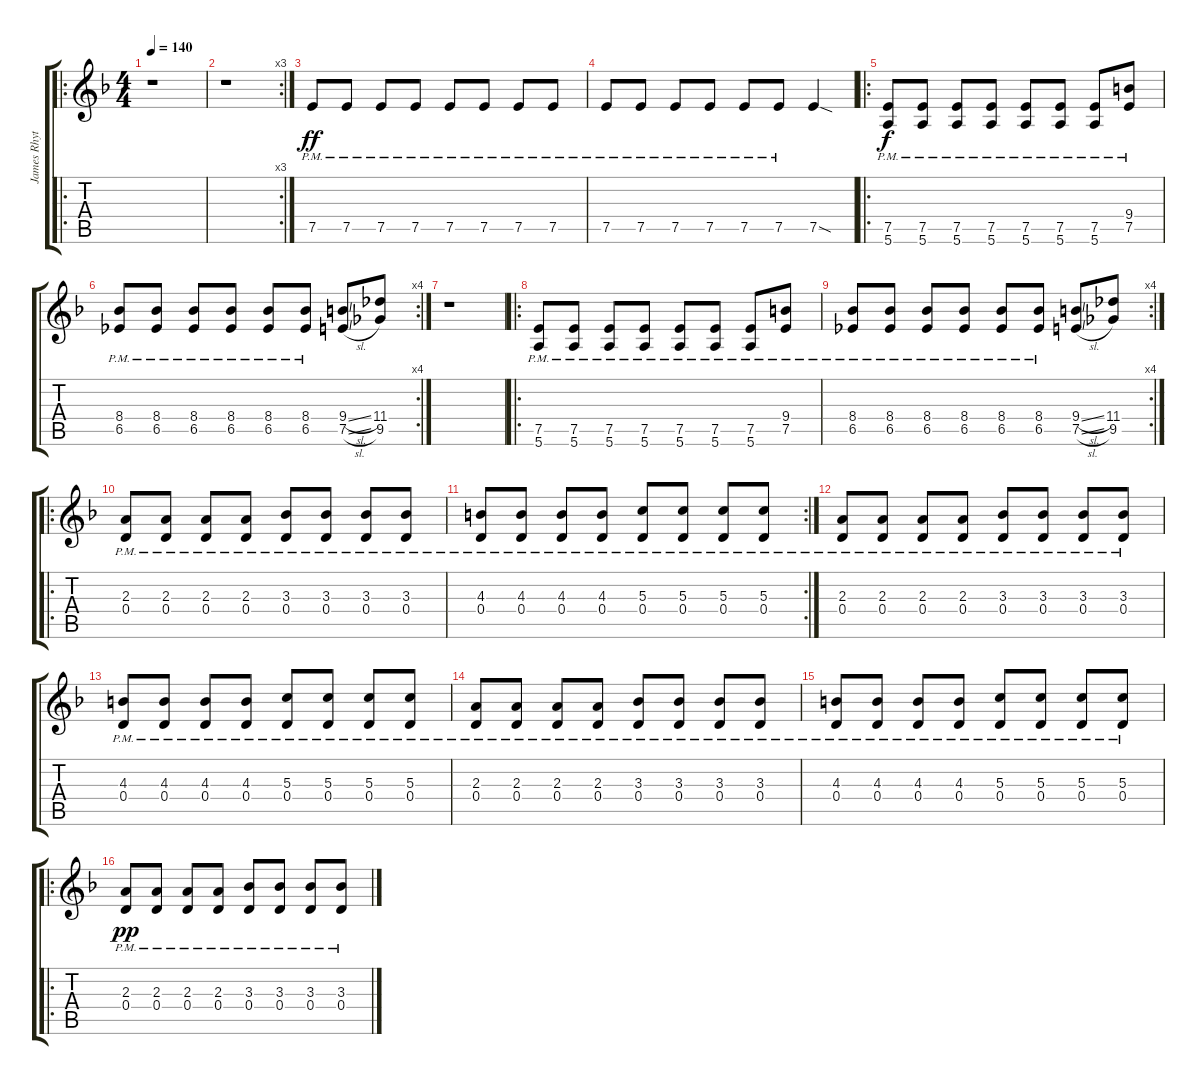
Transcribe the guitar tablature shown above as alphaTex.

\track ("James Rhythm w/dist" "James Rhyt") {instrument distortionguitar}
\staff {score tabs}
\tuning (E4 B3 G3 D3 A2 E2) {hide}
\ro
\ts (4 4)
\tempo 140
\clef g2
\ks f
r.1{dy ff} |
\rc 3
r.1 |
7.5{pm}.8 7.5{pm}.8 7.5{pm}.8 7.5{pm}.8 7.5{pm}.8 7.5{pm}.8 7.5{pm}.8 7.5{pm}.8 |
7.5{pm}.8 7.5{pm}.8 7.5{pm}.8 7.5{pm}.8 7.5{pm}.8 7.5{pm}.8 7.5{sod}.4 |
\ro
(7.5{pm} 5.6{pm}).8{dy f} (7.5{pm} 5.6{pm}).8 (7.5{pm} 5.6{pm}).8 (7.5{pm} 5.6{pm}).8 (7.5{pm} 5.6{pm}).8 (7.5{pm} 5.6{pm}).8 (7.5{pm} 5.6{pm}).8 (9.4{pm} 7.5{pm}).8 |
\rc 4
(8.4{pm} 6.5{pm}).8 (8.4{pm} 6.5{pm}).8 (8.4{pm} 6.5{pm}).8 (8.4{pm} 6.5{pm}).8 (8.4{pm} 6.5{pm}).8 (8.4{pm} 6.5{pm}).8 (9.4{sl} 7.5{sl}).8 (11.4 9.5).8 |
r.1 |
\ro
(7.5{pm} 5.6{pm}).8 (7.5{pm} 5.6{pm}).8 (7.5{pm} 5.6{pm}).8 (7.5{pm} 5.6{pm}).8 (7.5{pm} 5.6{pm}).8 (7.5{pm} 5.6{pm}).8 (7.5{pm} 5.6{pm}).8 (9.4{pm} 7.5{pm}).8 |
\rc 4
(8.4{pm} 6.5{pm}).8 (8.4{pm} 6.5{pm}).8 (8.4{pm} 6.5{pm}).8 (8.4{pm} 6.5{pm}).8 (8.4{pm} 6.5{pm}).8 (8.4{pm} 6.5{pm}).8 (9.4{sl} 7.5{sl}).8 (11.4 9.5).8 |
\ro
(2.3{pm} 0.4{pm}).8 (2.3{pm} 0.4{pm}).8 (2.3{pm} 0.4{pm}).8 (2.3{pm} 0.4{pm}).8 (3.3{pm} 0.4{pm}).8 (3.3{pm} 0.4{pm}).8 (3.3{pm} 0.4{pm}).8 (3.3{pm} 0.4{pm}).8 |
\rc 2
(4.3{pm} 0.4{pm}).8 (4.3{pm} 0.4{pm}).8 (4.3{pm} 0.4{pm}).8 (4.3{pm} 0.4{pm}).8 (5.3{pm} 0.4{pm}).8 (5.3{pm} 0.4{pm}).8 (5.3{pm} 0.4{pm}).8 (5.3{pm} 0.4{pm}).8 |
(2.3{pm} 0.4{pm}).8 (2.3{pm} 0.4{pm}).8 (2.3{pm} 0.4{pm}).8 (2.3{pm} 0.4{pm}).8 (3.3{pm} 0.4{pm}).8 (3.3{pm} 0.4{pm}).8 (3.3{pm} 0.4{pm}).8 (3.3{pm} 0.4{pm}).8 |
(4.3{pm} 0.4{pm}).8 (4.3{pm} 0.4{pm}).8 (4.3{pm} 0.4{pm}).8 (4.3{pm} 0.4{pm}).8 (5.3{pm} 0.4{pm}).8 (5.3{pm} 0.4{pm}).8 (5.3{pm} 0.4{pm}).8 (5.3{pm} 0.4{pm}).8 |
(2.3{pm} 0.4{pm}).8 (2.3{pm} 0.4{pm}).8 (2.3{pm} 0.4{pm}).8 (2.3{pm} 0.4{pm}).8 (3.3{pm} 0.4{pm}).8 (3.3{pm} 0.4{pm}).8 (3.3{pm} 0.4{pm}).8 (3.3{pm} 0.4{pm}).8 |
(4.3{pm} 0.4{pm}).8 (4.3{pm} 0.4{pm}).8 (4.3{pm} 0.4{pm}).8 (4.3{pm} 0.4{pm}).8 (5.3{pm} 0.4{pm}).8 (5.3{pm} 0.4{pm}).8 (5.3{pm} 0.4{pm}).8 (5.3{pm} 0.4{pm}).8 |
\ro
(2.3{pm} 0.4{pm}).8{dy pp} (2.3{pm} 0.4{pm}).8 (2.3{pm} 0.4{pm}).8 (2.3{pm} 0.4{pm}).8 (3.3{pm} 0.4{pm}).8 (3.3{pm} 0.4{pm}).8 (3.3{pm} 0.4{pm}).8 (3.3{pm} 0.4{pm}).8
